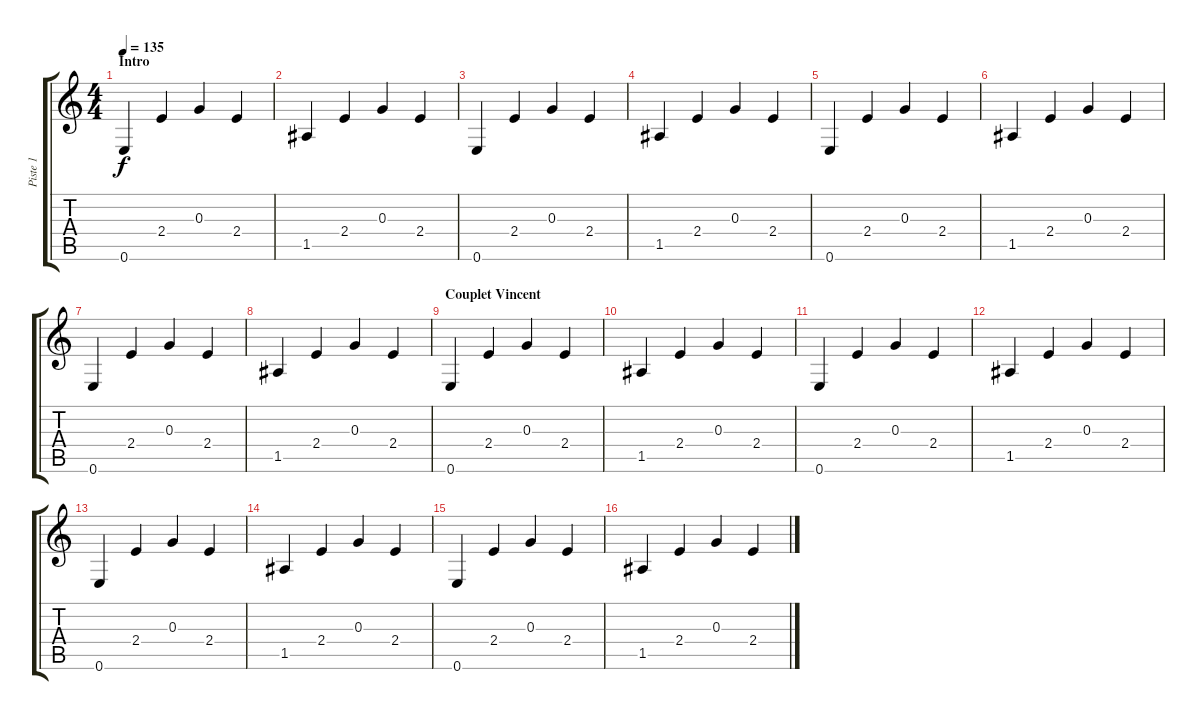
\track ("Piste 1" "Piste 1") {instrument acousticguitarsteel}
\staff {score tabs}
\tuning (E4 B3 G3 D3 A2 E2) {hide}
\ts (4 4)
\section ("" "Intro")
\tempo 135
\clef g2
\ks c
0.6.4{dy f instrument acousticguitarsteel} 2.4.4 0.3.4 2.4.4 |
1.5.4 2.4.4 0.3.4 2.4.4 |
0.6.4 2.4.4 0.3.4 2.4.4 |
1.5.4 2.4.4 0.3.4 2.4.4 |
0.6.4 2.4.4 0.3.4 2.4.4 |
1.5.4 2.4.4 0.3.4 2.4.4 |
0.6.4 2.4.4 0.3.4 2.4.4 |
1.5.4 2.4.4 0.3.4 2.4.4 |
\section ("" "Couplet Vincent ")
0.6.4 2.4.4 0.3.4 2.4.4 |
1.5.4 2.4.4 0.3.4 2.4.4 |
0.6.4 2.4.4 0.3.4 2.4.4 |
1.5.4 2.4.4 0.3.4 2.4.4 |
0.6.4 2.4.4 0.3.4 2.4.4 |
1.5.4 2.4.4 0.3.4 2.4.4 |
0.6.4 2.4.4 0.3.4 2.4.4 |
1.5.4 2.4.4 0.3.4 2.4.4
